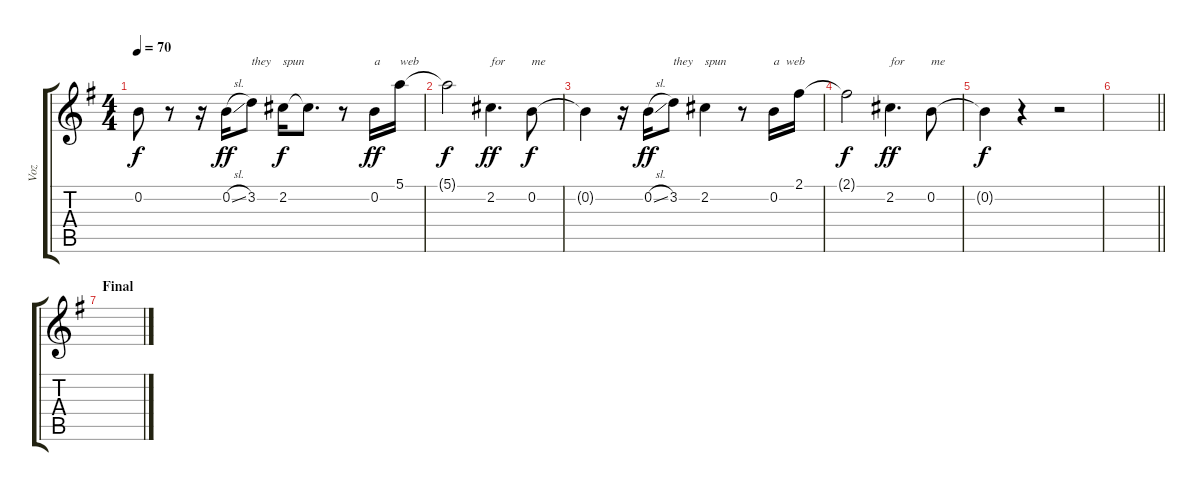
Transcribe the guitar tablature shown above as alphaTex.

\track ("Voz" "Voz") {instrument electricguitarjazz}
\staff {score tabs}
\tuning (E4 B3 G3 D3 A2 E2) {hide}
\ts (4 4)
\tempo 70
\clef g2
\ks g
0.2{t}.8{dy f} r.8 r.16 0.2{sl}.16{dy ff} 3.2.8{txt "they"} 2.2.16{txt "spun" dy f} 2.2{t}.8{d} r.8 0.2.16{txt "a" dy ff} 5.1.16{txt "web"} |
5.1{t}.2{dy f} 2.2.4{d txt "for" dy ff} 0.2.8{txt "me" dy f} |
0.2{t}.4 r.16 0.2{sl}.16{dy ff} 3.2.8{txt "they"} 2.2.4{txt "spun"} r.8 0.2.16{txt "a  web"} 2.1.16 |
2.1{t}.2{dy f} 2.2.4{d txt "for" dy ff} 0.2.8{txt "me"} |
0.2{t}.4{dy f} r.4 r.2 |
\barLineRight lightlight
|
\section ("" "Final")
